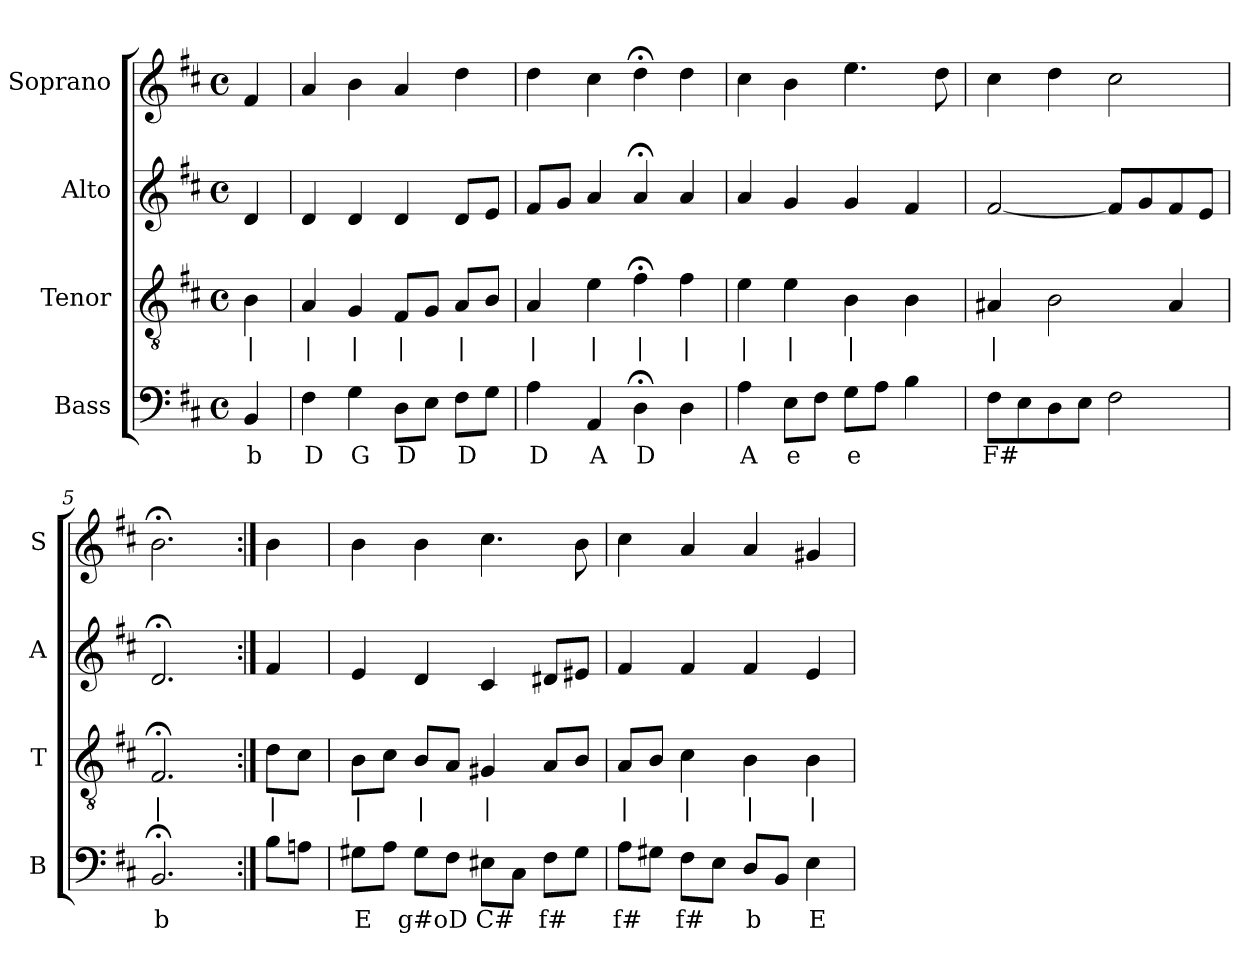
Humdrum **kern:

**kern	**text	**kern	**text	**kern	**kern
*part4	*part4	*part3	*part3	*part2	*part1
*staff4	*staff4	*staff3	*staff3	*staff2	*staff1
*I"Bass	*	*I"Tenor	*	*I"Alto	*I"Soprano
*I'B	*	*I'T	*	*I'A	*I'S
*clefF4	*	*clefGv2	*	*clefG2	*clefG2
*k[f#c#]	*	*k[f#c#]	*	*k[f#c#]	*k[f#c#]
*b:	*	*b:	*	*b:	*b:
*M4/4	*	*M4/4	*	*M4/4	*M4/4
*met(c)	*	*met(c)	*	*met(c)	*met(c)
*MM100	*	*MM100	*	*MM100	*MM100
=	=	=	=	=	=
4BB	b	4B	|	4d	4f#
=1	=1	=1	=1	=1	=1
4F#	D	4A	|	4d	4a
4G	G	4G	|	4d	4b
8DL	D	8F#L	|	4d	4a
8EJ	.	8GJ	.	.	.
8F#L	D	8AL	|	8dL	4dd
8GJ	.	8BJ	.	8eJ	.
=2	=2	=2	=2	=2	=2
4A	D	4A	|	8f#L	4dd
.	.	.	.	8gJ	.
4AA	A	4e	|	4a	4cc#
4D;<	D	4f#;<	|	4a;<	4dd;<
4D	.	4f#	|	4a	4dd
=3	=3	=3	=3	=3	=3
4A	A	4e	|	4a	4cc#
8EL	e	4e	|	4g	4b
8F#J	.	.	.	.	.
8GL	e	4B	|	4g	4.ee
8AJ	.	.	.	.	.
4B	.	4B	.	4f#	.
.	.	.	.	.	8dd
=4	=4	=4	=4	=4	=4
8F#L	F#	4A#X	|	[2f#	4cc#
8E	.	.	.	.	.
8D	.	2B	.	.	4dd
8EJ	.	.	.	.	.
2F#	.	.	.	8f#L]	2cc#
.	.	.	.	8g	.
.	.	4A#	.	8f#	.
.	.	.	.	8eJ	.
=5	=5	=5	=5	=5	=5
2.BB;<	b	2.F#;<	|	2.d;<	2.b;<
=:|!	=:|!	=:|!	=:|!	=:|!	=:|!
8BL	.	8dL	|	4f#	4b
8AnJ	.	8c#J	.	.	.
=6	=6	=6	=6	=6	=6
8G#XL	E	8BL	|	4e	4b
8AJ	.	8c#J	.	.	.
8G#L	g#o	8BL	|	4d	4b
8F#J	D	8AJ	.	.	.
8E#XL	C#	4G#X	|	4c#	4.cc#
8C#J	.	.	.	.	.
8F#L	f#	8AL	.	8d#XL	.
8G#J	.	8BJ	.	8e#XJ	8b
=7	=7	=7	=7	=7	=7
8AL	f#	8AL	|	4f#	4cc#
8G#XJ	.	8BJ	.	.	.
8F#L	f#	4c#	|	4f#	4a
8EJ	.	.	.	.	.
8DL	b	4B	|	4f#	4a
8BBJ	.	.	.	.	.
4E	E	4B	|	4e	4g#X
=	=	=	=	=	=
*-	*-	*-	*-	*-	*-
